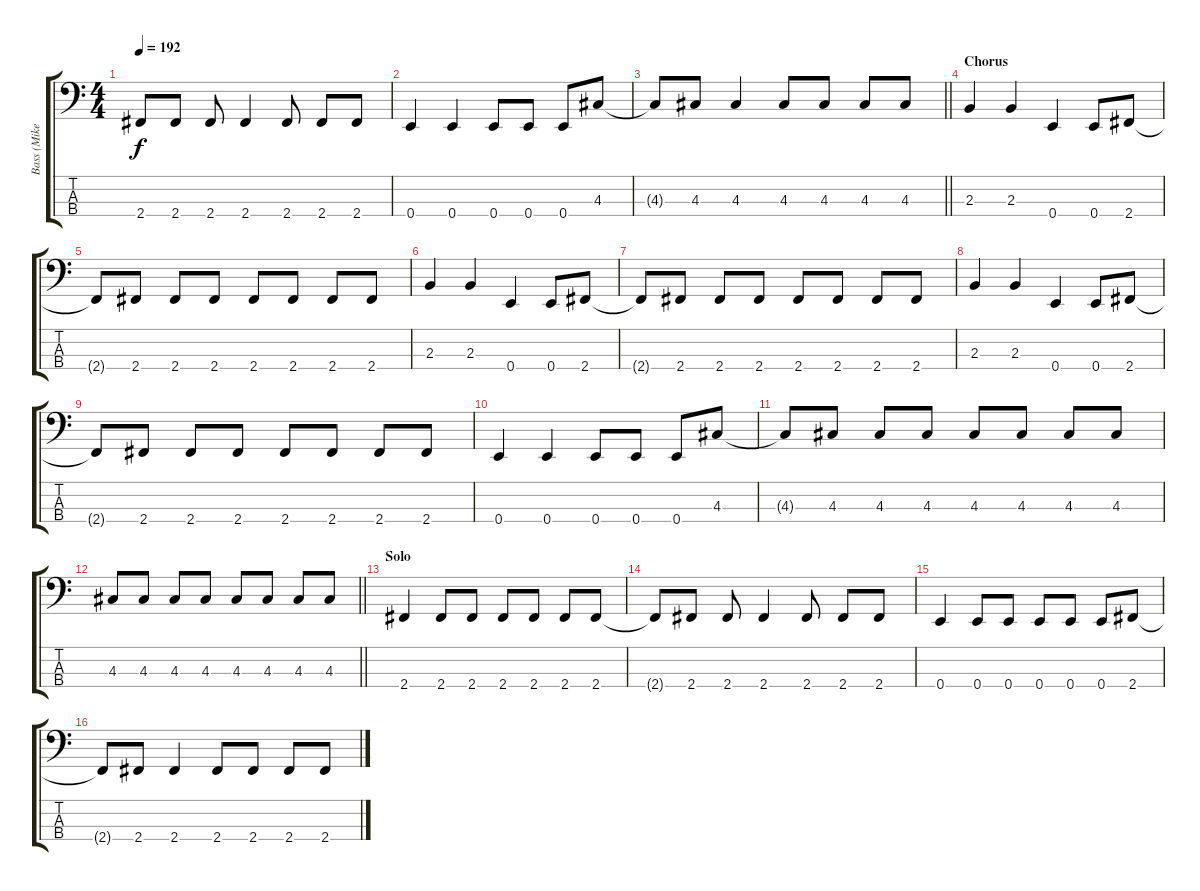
\track ("Bass (Mike Dirnt)" "Bass (Mike") {instrument electricbasspick}
\staff {score tabs}
\tuning (G2 D2 A1 E1) {hide}
\ts (4 4)
\tempo 192
\clef f4
\ks c
2.4{t}.8{dy f} 2.4.8 2.4.8 2.4.4 2.4.8 2.4.8 2.4.8 |
0.4.4 0.4.4 0.4.8 0.4.8 0.4.8 4.3.8 |
\barLineRight lightlight
4.3{t}.8 4.3.8 4.3.4 4.3.8 4.3.8 4.3.8 4.3.8 |
\section ("" "Chorus")
2.3.4 2.3.4 0.4.4 0.4.8 2.4.8 |
2.4{t}.8 2.4.8 2.4.8 2.4.8 2.4.8 2.4.8 2.4.8 2.4.8 |
2.3.4 2.3.4 0.4.4 0.4.8 2.4.8 |
2.4{t}.8 2.4.8 2.4.8 2.4.8 2.4.8 2.4.8 2.4.8 2.4.8 |
2.3.4 2.3.4 0.4.4 0.4.8 2.4.8 |
2.4{t}.8 2.4.8 2.4.8 2.4.8 2.4.8 2.4.8 2.4.8 2.4.8 |
0.4.4 0.4.4 0.4.8 0.4.8 0.4.8 4.3.8 |
4.3{t}.8 4.3.8 4.3.8 4.3.8 4.3.8 4.3.8 4.3.8 4.3.8 |
\barLineRight lightlight
4.3.8 4.3.8 4.3.8 4.3.8 4.3.8 4.3.8 4.3.8 4.3.8 |
\section ("" "Solo")
2.4.4 2.4.8 2.4.8 2.4.8 2.4.8 2.4.8 2.4.8 |
2.4{t}.8 2.4.8 2.4.8 2.4.4 2.4.8 2.4.8 2.4.8 |
0.4.4 0.4.8 0.4.8 0.4.8 0.4.8 0.4.8 2.4.8 |
2.4{t}.8 2.4.8 2.4.4 2.4.8 2.4.8 2.4.8 2.4.8
